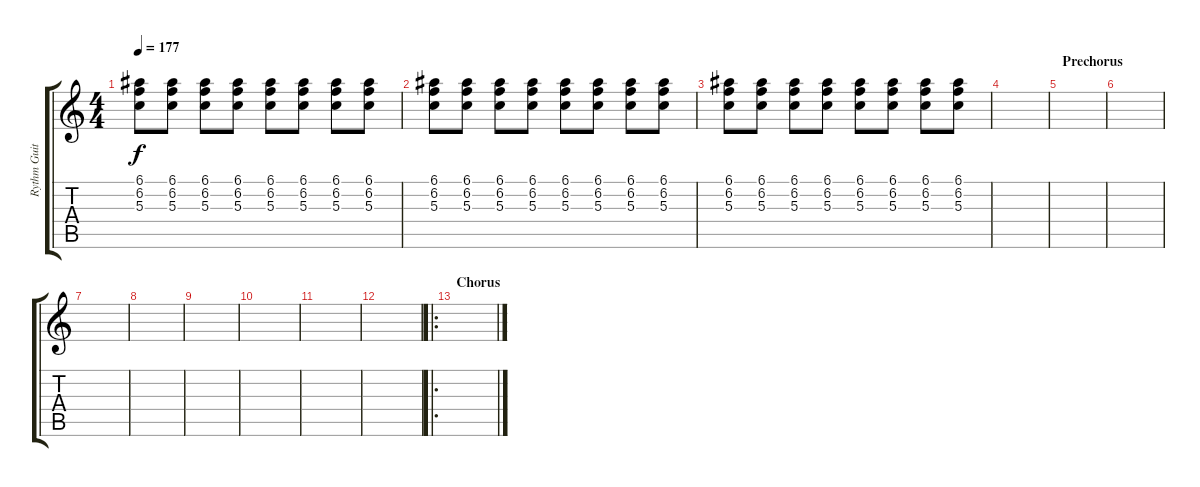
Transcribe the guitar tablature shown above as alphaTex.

\track ("Rythm Guitar 1" "Rythm Guit") {instrument overdrivenguitar}
\staff {score tabs}
\tuning (E4 B3 G3 D3 A2 D2) {hide}
\ts (4 4)
\tempo 177
\clef g2
\ks c
(6.1 6.2 5.3).8{dy f} (6.1 6.2 5.3).8 (6.1 6.2 5.3).8 (6.1 6.2 5.3).8 (6.1 6.2 5.3).8 (6.1 6.2 5.3).8 (6.1 6.2 5.3).8 (6.1 6.2 5.3).8 |
(6.1 6.2 5.3).8 (6.1 6.2 5.3).8 (6.1 6.2 5.3).8 (6.1 6.2 5.3).8 (6.1 6.2 5.3).8 (6.1 6.2 5.3).8 (6.1 6.2 5.3).8 (6.1 6.2 5.3).8 |
(6.1 6.2 5.3).8 (6.1 6.2 5.3).8 (6.1 6.2 5.3).8 (6.1 6.2 5.3).8 (6.1 6.2 5.3).8 (6.1 6.2 5.3).8 (6.1 6.2 5.3).8 (6.1 6.2 5.3).8 |
|
\section ("" "Prechorus")
|
|
|
|
|
|
|
|
\ro
\section ("" "Chorus")
